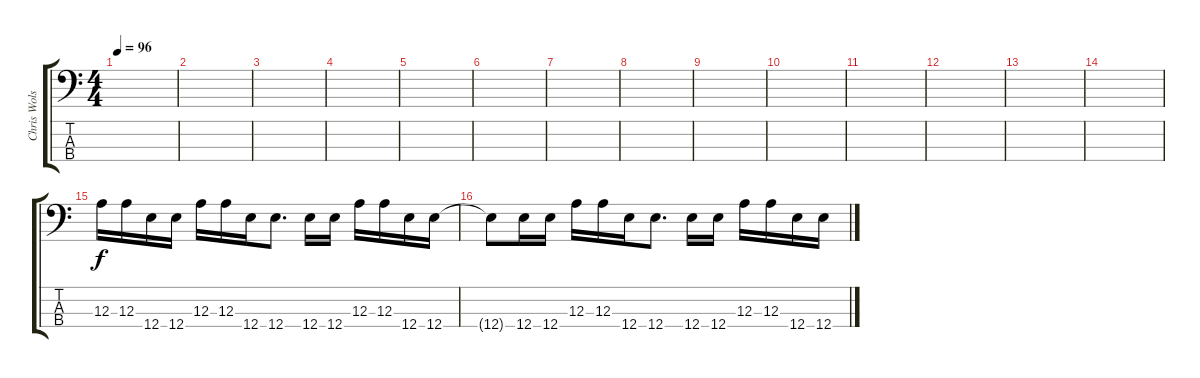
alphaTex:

\track ("Chris Wolstenholme" "Chris Wols") {instrument electricbassfinger}
\staff {score tabs}
\tuning (G2 D2 A1 E1) {hide}
\ts (4 4)
\tempo 96
\clef f4
\ks c
|
|
|
|
|
|
|
|
|
|
|
|
|
|
12.3.16 12.3.16 12.4.16 12.4.16 12.3.16 12.3.16 12.4.16 12.4.8{d} 12.4.16 12.4.16 12.3.16 12.3.16 12.4.16 12.4.16 |
12.4{t}.8 12.4.16 12.4.16 12.3.16 12.3.16 12.4.16 12.4.8{d} 12.4.16 12.4.16 12.3.16 12.3.16 12.4.16 12.4.16
